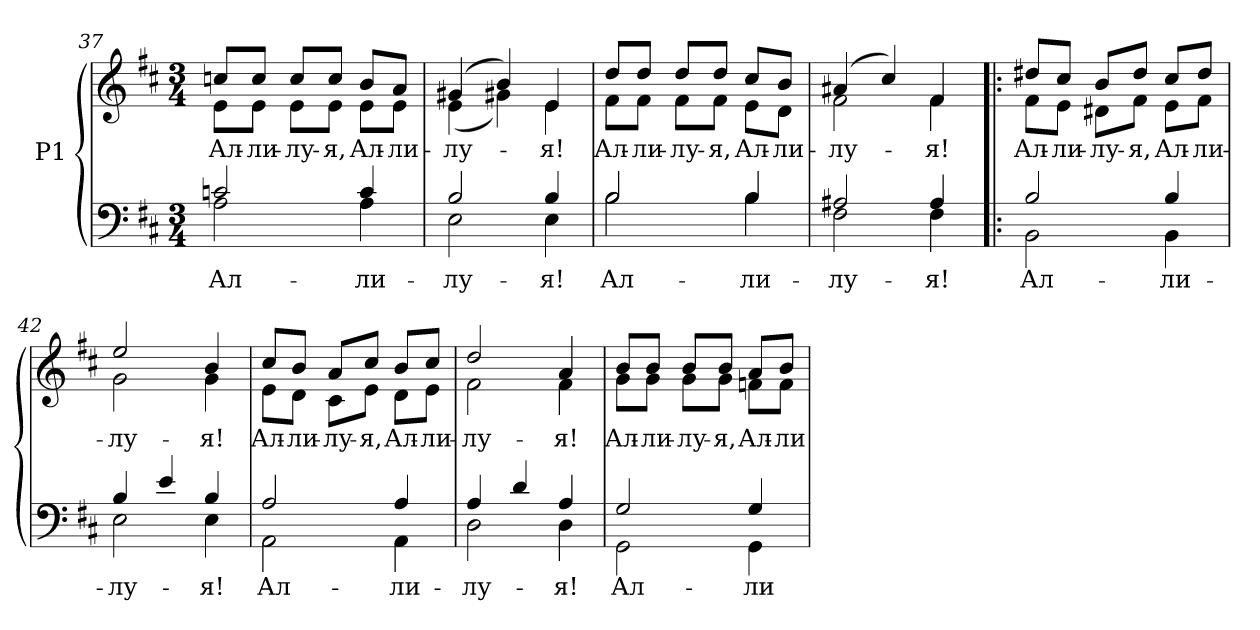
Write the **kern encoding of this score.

**kern	**text	**kern	**text
*part1	*part1	*part1	*part1
*staff2	*staff2	*staff1	*staff1
*I"P1	*	*	*
*clefF4	*	*clefG2	*
*k[f#c#]	*	*k[f#c#]	*
*D:	*	*D:	*
*M3/4	*	*M3/4	*
=37	=37	=37	=37
!	!LO:LY:a:color=#000000	!	!
*^	*	*	*
!	!	!	!	!LO:LY:b:color=#000000
*	*	*	*^	*
2cni/	2Ai\	Ал-	8ccni/L	8ei\L	Ал-
!	!	!	!	!	!LO:LY:b:color=#000000
.	.	.	8cci/J	8ei\J	-ли-
!	!	!	!	!	!LO:LY:b:color=#000000
.	.	.	8cci/L	8ei\L	-лу-
!	!	!	!	!	!LO:LY:b:color=#000000
.	.	.	8cci/J	8ei\J	-я,
!	!	!LO:LY:a:color=#000000	!	!	!
!	!	!	!	!	!LO:LY:b:color=#000000
4ci/	4Ai\	-ли-	8bi/L	8ei\L	Ал-
!	!	!	!	!	!LO:LY:b:color=#000000
.	.	.	8ai/J	8ei\J	-ли-
=38	=38	=38	=38	=38	=38
!	!	!LO:LY:a:color=#000000	!	!	!
!	!	!	!	!	!LO:LY:b:color=#000000
2Bi/	2Ei\	-лу-	(4g#Xi/	(4ei\	-лу-
.	.	.	4bi/)	4g#Xi\)	.
!	!	!LO:LY:a:color=#000000	!	!	!
!	!	!	!	!	!LO:LY:b:color=#000000
4Bi/	4Ei\	-я!	4ei/	4ei\	-я!
!!LO:PB:g=z	!!
=39	=39	=39	=39	=39	=39
!	!	!LO:LY:a:color=#000000	!	!	!
!	!	!	!	!	!LO:LY:b:color=#000000
2Bi/	2Bi\	Ал-	8ddi/L	8f#i\L	Ал-
!	!	!	!	!	!LO:LY:b:color=#000000
.	.	.	8ddi/J	8f#i\J	-ли-
!	!	!	!	!	!LO:LY:b:color=#000000
.	.	.	8ddi/L	8f#i\L	-лу-
!	!	!	!	!	!LO:LY:b:color=#000000
.	.	.	8ddi/J	8f#i\J	-я,
!	!	!LO:LY:a:color=#000000	!	!	!
!	!	!	!	!	!LO:LY:b:color=#000000
4Bi/	4Bi\	-ли-	8cc#i/L	8ei\L	Ал-
!	!	!	!	!	!LO:LY:b:color=#000000
.	.	.	8bi/J	8di\J	-ли-
=40	=40	=40	=40	=40	=40
!	!	!LO:LY:a:color=#000000	!	!	!
!	!	!	!	!	!LO:LY:b:color=#000000
2A#Xi/	2F#i\	-лу-	(4a#Xi/	2f#i\	-лу-
.	.	.	4cc#i/)	.	.
!	!	!LO:LY:a:color=#000000	!	!	!
!	!	!	!	!	!LO:LY:b:color=#000000
4A#i/	4F#i\	-я!	4f#i/	4f#i\	-я!
=41!|:	=41!|:	=41!|:	=41!|:	=41!|:	=41!|:
!	!	!LO:LY:a:color=#000000	!	!	!
!	!	!	!	!	!LO:LY:b:color=#000000
2Bi/	2BBi\	Ал-	8dd#Xi/L	8f#i\L	Ал-
!	!	!	!	!	!LO:LY:b:color=#000000
.	.	.	8cc#i/J	8ei\J	-ли-
!	!	!	!	!	!LO:LY:b:color=#000000
.	.	.	8bi/L	8d#Xi\L	-лу-
!	!	!	!	!	!LO:LY:b:color=#000000
.	.	.	8dd#i/J	8f#i\J	-я,
!	!	!LO:LY:a:color=#000000	!	!	!
!	!	!	!	!	!LO:LY:b:color=#000000
4Bi/	4BBi\	-ли-	8cc#i/L	8ei\L	Ал-
!	!	!	!	!	!LO:LY:b:color=#000000
.	.	.	8dd#i/J	8f#i\J	-ли-
=42	=42	=42	=42	=42	=42
!	!	!LO:LY:a:color=#000000	!	!	!
!	!	!	!	!	!LO:LY:b:color=#000000
4Bi/	2Ei\	-лу-	2eei/	2gi\	-лу-
4ei/	.	.	.	.	.
!	!	!LO:LY:a:color=#000000	!	!	!
!	!	!	!	!	!LO:LY:b:color=#000000
4Bi/	4Ei\	-я!	4bi/	4gi\	-я!
!!LO:LB:g=z	!!
=43	=43	=43	=43	=43	=43
!	!	!LO:LY:a:color=#000000	!	!	!
!	!	!	!	!	!LO:LY:b:color=#000000
2Ai/	2AAi\	Ал-	8cc#i/L	8ei\L	Ал-
!	!	!	!	!	!LO:LY:b:color=#000000
.	.	.	8bi/J	8di\J	-ли-
!	!	!	!	!	!LO:LY:b:color=#000000
.	.	.	8ai/L	8c#i\L	-лу-
!	!	!	!	!	!LO:LY:b:color=#000000
.	.	.	8cc#i/J	8ei\J	-я,
!	!	!LO:LY:a:color=#000000	!	!	!
!	!	!	!	!	!LO:LY:b:color=#000000
4Ai/	4AAi\	-ли-	8bi/L	8di\L	Ал-
!	!	!	!	!	!LO:LY:b:color=#000000
.	.	.	8cc#i/J	8ei\J	-ли-
=44	=44	=44	=44	=44	=44
!	!	!LO:LY:a:color=#000000	!	!	!
!	!	!	!	!	!LO:LY:b:color=#000000
4Ai/	2Di\	-лу-	2ddi/	2f#i\	-лу-
4di/	.	.	.	.	.
!	!	!LO:LY:a:color=#000000	!	!	!
!	!	!	!	!	!LO:LY:b:color=#000000
4Ai/	4Di\	-я!	4ai/	4f#i\	-я!
=45	=45	=45	=45	=45	=45
!	!	!LO:LY:a:color=#000000	!	!	!
!	!	!	!	!	!LO:LY:b:color=#000000
2Gi/	2GGi\	Ал-	8bi/L	8gi\L	Ал-
!	!	!	!	!	!LO:LY:b:color=#000000
.	.	.	8bi/J	8gi\J	-ли-
!	!	!	!	!	!LO:LY:b:color=#000000
.	.	.	8bi/L	8gi\L	-лу-
!	!	!	!	!	!LO:LY:b:color=#000000
.	.	.	8bi/J	8gi\J	-я,
!	!	!LO:LY:a:color=#000000	!	!	!
!	!	!	!	!	!LO:LY:b:color=#000000
4Gi/	4GGi\	-ли-	8ai/L	8fni\L	Ал-
!	!	!	!	!	!LO:LY:b:color=#000000
.	.	.	8bi/J	8fi\J	-ли-
*v	*v	*	*	*	*
*	*	*v	*v	*
=	=	=	=
*-	*-	*-	*-
